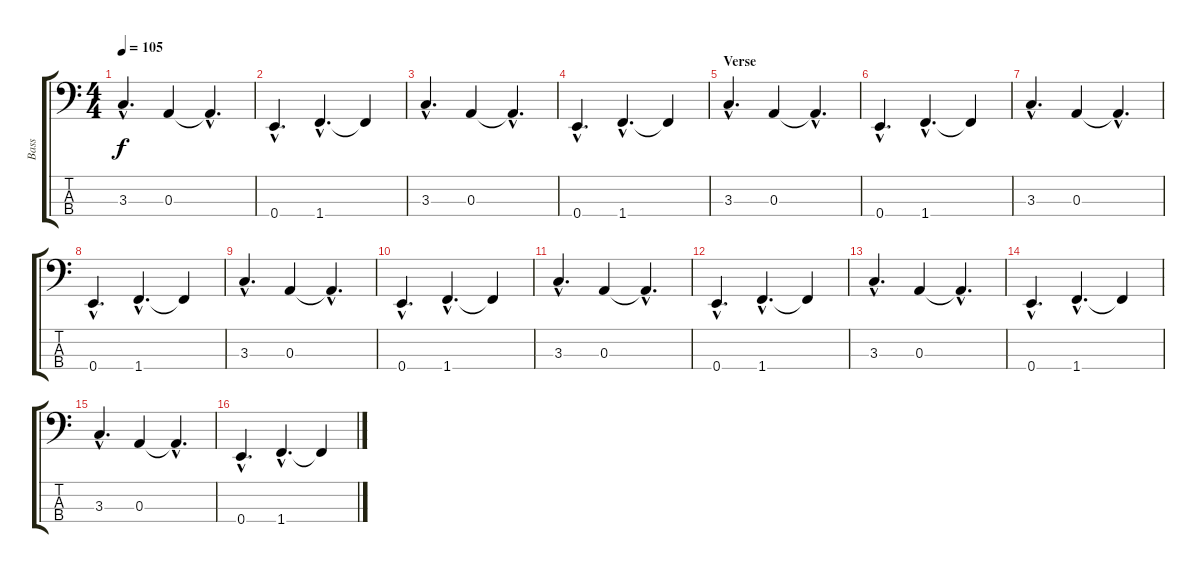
\track ("Bass" "Bass") {instrument electricbassfinger}
\staff {score tabs}
\tuning (G2 D2 A1 E1) {hide}
\ts (4 4)
\tempo 105
\clef f4
\ks c
3.3{hac}.4{d dy f} 0.3.4 0.3{hac t}.4{d} |
0.4{hac}.4{d} 1.4{hac}.4{d} 1.4{t}.4 |
3.3{hac}.4{d} 0.3.4 0.3{hac t}.4{d} |
0.4{hac}.4{d} 1.4{hac}.4{d} 1.4{t}.4 |
\section ("" "Verse")
3.3{hac}.4{d} 0.3.4 0.3{hac t}.4{d} |
0.4{hac}.4{d} 1.4{hac}.4{d} 1.4{t}.4 |
3.3{hac}.4{d} 0.3.4 0.3{hac t}.4{d} |
0.4{hac}.4{d} 1.4{hac}.4{d} 1.4{t}.4 |
3.3{hac}.4{d} 0.3.4 0.3{hac t}.4{d} |
0.4{hac}.4{d} 1.4{hac}.4{d} 1.4{t}.4 |
3.3{hac}.4{d} 0.3.4 0.3{hac t}.4{d} |
0.4{hac}.4{d} 1.4{hac}.4{d} 1.4{t}.4 |
3.3{hac}.4{d} 0.3.4 0.3{hac t}.4{d} |
0.4{hac}.4{d} 1.4{hac}.4{d} 1.4{t}.4 |
3.3{hac}.4{d} 0.3.4 0.3{hac t}.4{d} |
0.4{hac}.4{d} 1.4{hac}.4{d} 1.4{t}.4
